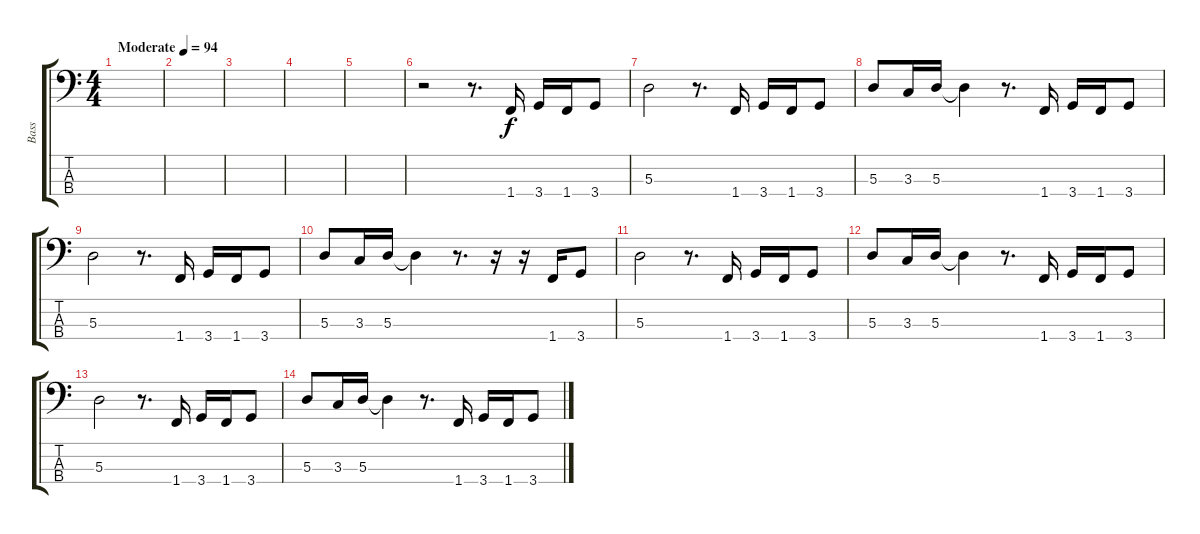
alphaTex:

\track ("Bass" "Bass") {instrument electricbassfinger}
\staff {score tabs}
\tuning (G2 D2 A1 E1) {hide}
\ts (4 4)
\tempo (94 "Moderate")
\clef f4
\ks c
|
|
|
|
|
r.2 r.8{d} 1.4.16 3.4.16 1.4.16 3.4.8 |
5.3.2 r.8{d} 1.4.16 3.4.16 1.4.16 3.4.8 |
5.3.8 3.3.16 5.3.16 5.3{t}.4 r.8{d} 1.4.16 3.4.16 1.4.16 3.4.8 |
5.3.2 r.8{d} 1.4.16 3.4.16 1.4.16 3.4.8 |
5.3.8 3.3.16 5.3.16 5.3{t}.4 r.8{d} r.16 r.16 1.4.16 3.4.8 |
5.3.2 r.8{d} 1.4.16 3.4.16 1.4.16 3.4.8 |
5.3.8 3.3.16 5.3.16 5.3{t}.4 r.8{d} 1.4.16 3.4.16 1.4.16 3.4.8 |
5.3.2 r.8{d} 1.4.16 3.4.16 1.4.16 3.4.8 |
5.3.8 3.3.16 5.3.16 5.3{t}.4 r.8{d} 1.4.16 3.4.16 1.4.16 3.4.8
